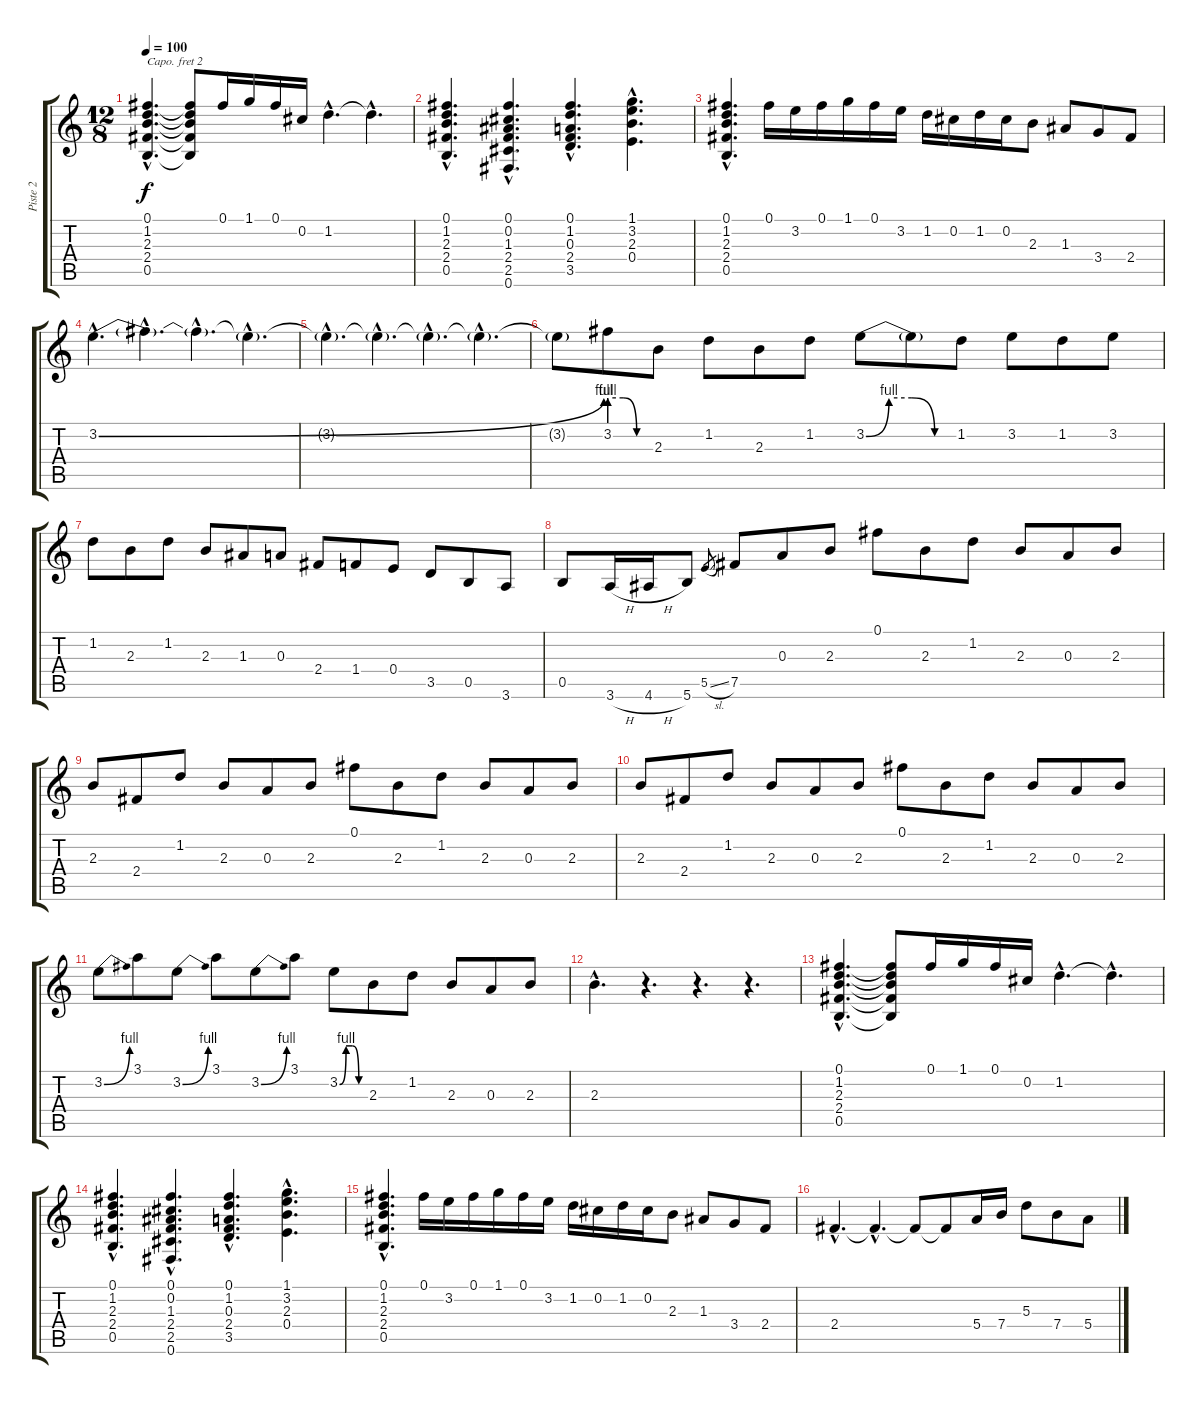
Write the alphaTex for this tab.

\track ("Piste 2" "Piste 2") {instrument overdrivenguitar}
\staff {score tabs}
\capo 2
\tuning (E4 B3 G3 D3 A2 E2) {hide}
\ts (12 8)
\tempo 100
\clef g2
\ks c
(0.1{hac} 1.2{hac} 2.3{hac} 2.4{hac} 0.5{hac}).4{d dy f} (0.1{t} 1.2{t} 2.3{t} 2.4{t} 0.5{t}).8 0.1.16 1.1.16 0.1.16 0.2.16 1.2{hac}.4{d} 1.2{hac t}.4{d} |
(0.1{hac} 1.2{hac} 2.3{hac} 2.4{hac} 0.5{hac}).4{d} (0.1{hac} 0.2{hac} 1.3{hac} 2.4{hac} 2.5{hac} 0.6{hac}).4{d} (0.1{hac} 1.2{hac} 0.3{hac} 2.4{hac} 3.5{hac}).4{d} (1.1{hac} 3.2{hac} 2.3{hac} 0.4{hac}).4{d} |
(0.1{hac} 1.2{hac} 2.3{hac} 2.4{hac} 0.5{hac}).4{d} 0.1.16 3.2.16 0.1.16 1.1.16 0.1.16 3.2.16 1.2.16 0.2.16 1.2.16 0.2.16 2.3.8 1.3.8 3.4.8 2.4.8 |
3.2{be (bend 0 0 60 4) hac}.4{d} 3.2{hac t}.4{d} 3.2{hac t}.4{d} 3.2{hac t}.4{d} |
3.2{hac t}.4{d} 3.2{hac t}.4{d} 3.2{hac t}.4{d} 3.2{hac t}.4{d} |
3.2{t}.8 3.2{be (custom 0 4 20 4 40 0 60 0)}.8 2.3.8 1.2.8 2.3.8 1.2.8 3.2{be (custom 0 0 15 4 30 4 45 0 60 0)}.8 3.2{t}.8 1.2.8 3.2.8 1.2.8 3.2.8 |
1.2.8 2.3.8 1.2.8 2.3.8 1.3.8 0.3.8 2.4.8 1.4.8 0.4.8 3.5.8 0.5.8 3.6.8 |
0.5.8 3.6{h}.16 4.6{h}.16 5.6.8 5.5{sl}.8{gr} 7.5.8 0.3.8 2.3.8 0.1.8 2.3.8 1.2.8 2.3.8 0.3.8 2.3.8 |
2.3.8 2.4.8 1.2.8 2.3.8 0.3.8 2.3.8 0.1.8 2.3.8 1.2.8 2.3.8 0.3.8 2.3.8 |
2.3.8 2.4.8 1.2.8 2.3.8 0.3.8 2.3.8 0.1.8 2.3.8 1.2.8 2.3.8 0.3.8 2.3.8 |
3.2{be (bend 0 0 60 4)}.8 3.1.8 3.2{be (bend 0 0 60 4)}.8 3.1.8 3.2{be (bend 0 0 60 4)}.8 3.1.8 3.2{be (custom 0 0 15 4 30 4 45 0 60 0)}.8 2.3.8 1.2.8 2.3.8 0.3.8 2.3.8 |
2.3{hac}.4{d} r.4{d} r.4{d} r.4{d} |
(0.1{hac} 1.2{hac} 2.3{hac} 2.4{hac} 0.5{hac}).4{d} (0.1{t} 1.2{t} 2.3{t} 2.4{t} 0.5{t}).8 0.1.16 1.1.16 0.1.16 0.2.16 1.2{hac}.4{d} 1.2{hac t}.4{d} |
(0.1{hac} 1.2{hac} 2.3{hac} 2.4{hac} 0.5{hac}).4{d} (0.1{hac} 0.2{hac} 1.3{hac} 2.4{hac} 2.5{hac} 0.6{hac}).4{d} (0.1{hac} 1.2{hac} 0.3{hac} 2.4{hac} 3.5{hac}).4{d} (1.1{hac} 3.2{hac} 2.3{hac} 0.4{hac}).4{d} |
(0.1{hac} 1.2{hac} 2.3{hac} 2.4{hac} 0.5{hac}).4{d} 0.1.16 3.2.16 0.1.16 1.1.16 0.1.16 3.2.16 1.2.16 0.2.16 1.2.16 0.2.16 2.3.8 1.3.8 3.4.8 2.4.8 |
2.4{hac}.4{d} 2.4{hac t}.4{d} 2.4{t}.8 2.4{t}.8 5.4.16 7.4.16 5.3.8 7.4.8 5.4.8
